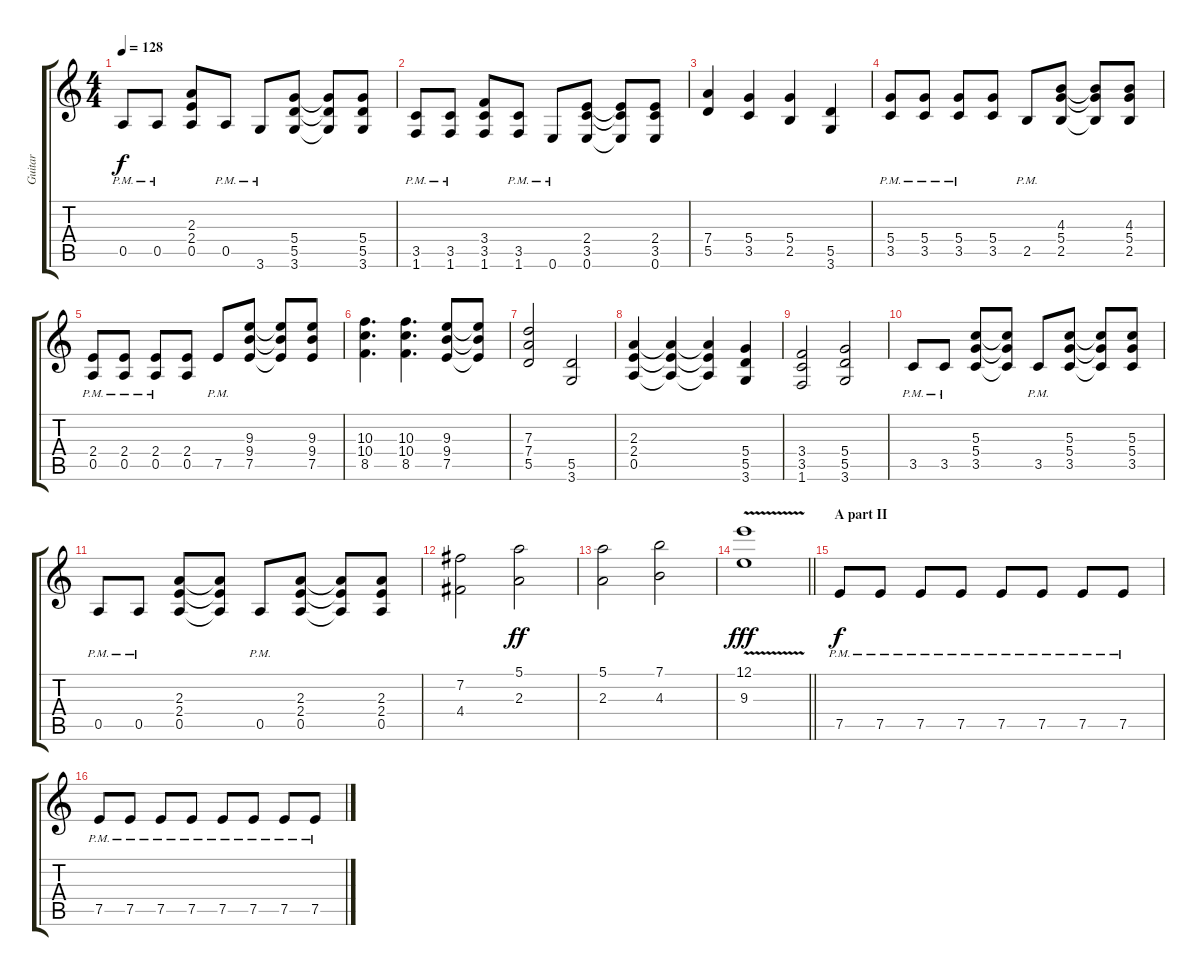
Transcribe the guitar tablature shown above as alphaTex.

\track ("Guitar" "Guitar") {instrument distortionguitar}
\staff {score tabs}
\tuning (E4 B3 G3 D3 A2 E2) {hide}
\ts (4 4)
\tempo 128
\clef g2
\ks c
0.5{pm}.8{dy f} 0.5{pm}.8 (2.3 2.4 0.5).8 0.5{pm}.8 3.6{pm}.8 (5.4 5.5 3.6).8 (5.4{t} 5.5{t} 3.6{t}).8 (5.4 5.5 3.6).8 |
(3.5{pm} 1.6).8 (3.5{pm} 1.6).8 (3.4 3.5 1.6).8 (3.5{pm} 1.6).8 0.6{pm}.8 (2.4 3.5 0.6).8 (2.4{t} 3.5{t} 0.6{t}).8 (2.4 3.5 0.6).8 |
(7.4 5.5).4 (5.4 3.5).4 (5.4 2.5).4 (5.5 3.6).4 |
(5.4{pm} 3.5{pm}).8 (5.4{pm} 3.5{pm}).8 (5.4{pm} 3.5{pm}).8 (5.4 3.5).8 2.5{pm}.8 (4.3 5.4 2.5).8 (4.3{t} 5.4{t} 2.5{t}).8 (4.3 5.4 2.5).8 |
(2.4{pm} 0.5{pm}).8 (2.4{pm} 0.5{pm}).8 (2.4{pm} 0.5{pm}).8 (2.4 0.5).8 7.5{pm}.8 (9.3 9.4 7.5).8 (9.3{t} 9.4{t} 7.5{t}).8 (9.3 9.4 7.5).8 |
(10.3 10.4 8.5).4{d} (10.3 10.4 8.5).4{d} (9.3 9.4 7.5).8 (9.3{t} 9.4{t} 7.5{t}).8 |
(7.3 7.4 5.5).2 (5.5 3.6).2 |
(2.3 2.4 0.5).4 (2.3{t} 2.4{t} 0.5{t}).4 (2.3{t} 2.4{t} 0.5{t}).4 (5.4 5.5 3.6).4 |
(3.4 3.5 1.6).2 (5.4 5.5 3.6).2 |
3.5{pm}.8 3.5{pm}.8 (5.3 5.4 3.5).8 (5.3{t} 5.4{t} 3.5{t}).8 3.5{pm}.8 (5.3 5.4 3.5).8 (5.3{t} 5.4{t} 3.5{t}).8 (5.3 5.4 3.5).8 |
0.5{pm}.8 0.5{pm}.8 (2.3 2.4 0.5).8 (2.3{t} 2.4{t} 0.5{t}).8 0.5{pm}.8 (2.3 2.4 0.5).8 (2.3{t} 2.4{t} 0.5{t}).8 (2.3 2.4 0.5).8 |
(7.2 4.4).2 (5.1 2.3).2{dy ff} |
(5.1 2.3).2 (7.1 4.3).2 |
\barLineRight lightlight
(12.1{v} 9.3{v}).1{dy fff} |
\section ("" "A part II")
7.5{pm}.8{dy f} 7.5{pm}.8 7.5{pm}.8 7.5{pm}.8 7.5{pm}.8 7.5{pm}.8 7.5{pm}.8 7.5{pm}.8 |
7.5{pm}.8 7.5{pm}.8 7.5{pm}.8 7.5{pm}.8 7.5{pm}.8 7.5{pm}.8 7.5{pm}.8 7.5{pm}.8
